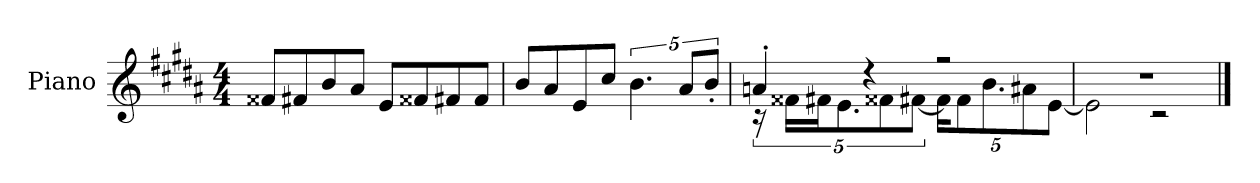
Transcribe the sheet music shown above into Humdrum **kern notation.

**kern
*part1
*staff1
*I"Piano
*I'P-no
*clefG2
*k[f#c#g#d#a#]
*M4/4
*MM90
=1
8f##X/L
8f#X/
8b/
8a#/J
8e/L
8f##X/
8f#X/
8f#/J
=2
8b/L
8a#/
8e/
8cc#/J
5.b\
10a#/L
10b'/J
=3
*^
4an'/	20r
.	20f##X\LL
.	20f#X\J
.	10.e\
4r	.
.	10f##X\
.	[10f#X\J
*	*Xbrackettup
2r	20f#\KL]
.	10f#\
.	10.b\
.	10a#X\
.	[10e\J
=4	=4
1r	2e\]
.	2r
*v	*v
==
*-
